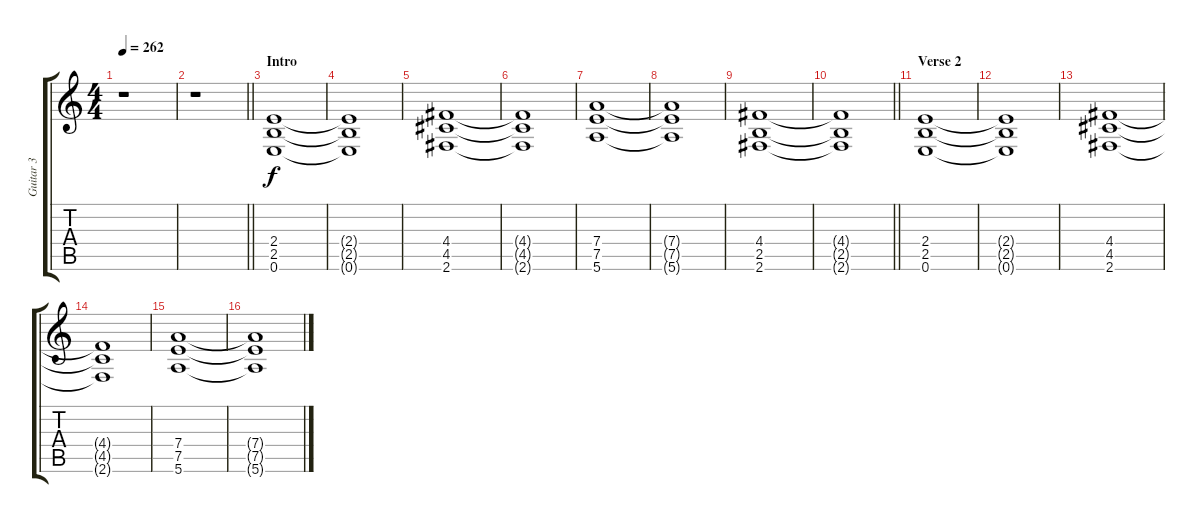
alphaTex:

\track ("Guitar 3" "Guitar 3") {instrument distortionguitar}
\staff {score tabs}
\tuning (E4 B3 G3 D3 A2 E2) {hide}
\ts (4 4)
\tempo 262
\clef g2
\ks c
r.1{dy f} |
\barLineRight lightlight
r.1 |
\section ("" "Intro")
(2.4 2.5 0.6).1 |
(2.4{t} 2.5{t} 0.6{t}).1 |
(4.4 4.5 2.6).1 |
(4.4{t} 4.5{t} 2.6{t}).1 |
(7.4 7.5 5.6).1 |
(7.4{t} 7.5{t} 5.6{t}).1 |
(4.4 2.5 2.6).1 |
\barLineRight lightlight
(4.4{t} 2.5{t} 2.6{t}).1 |
\section ("" "Verse 2")
(2.4 2.5 0.6).1 |
(2.4{t} 2.5{t} 0.6{t}).1 |
(4.4 4.5 2.6).1 |
(4.4{t} 4.5{t} 2.6{t}).1 |
(7.4 7.5 5.6).1 |
(7.4{t} 7.5{t} 5.6{t}).1
